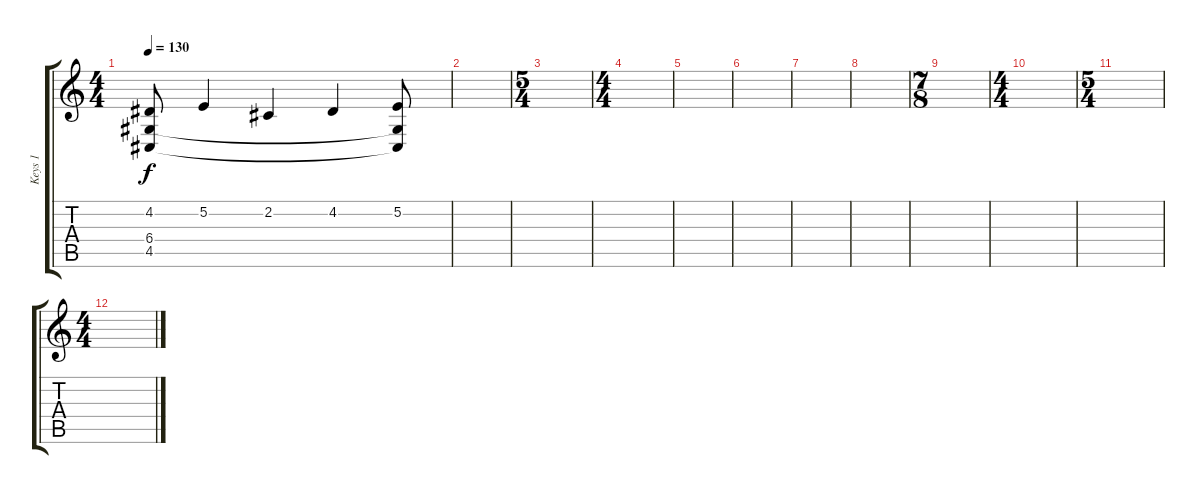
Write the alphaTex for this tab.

\track ("Keys 1" "Keys 1") {instrument stringensemble2}
\staff {score tabs}
\tuning (E4 B3 G3 D3 A2 E2) {hide}
\ts (4 4)
\tempo 130
\clef g2
\ks c
(4.2 6.4 4.5).8{dy f} 5.2.4 2.2.4 4.2.4 (5.2 6.4{t} 4.5{t}).8 |
|
\ts (5 4)
|
\ts (4 4)
|
|
|
|
|
\ts (7 8)
|
\ts (4 4)
|
\ts (5 4)
|
\ts (4 4)
